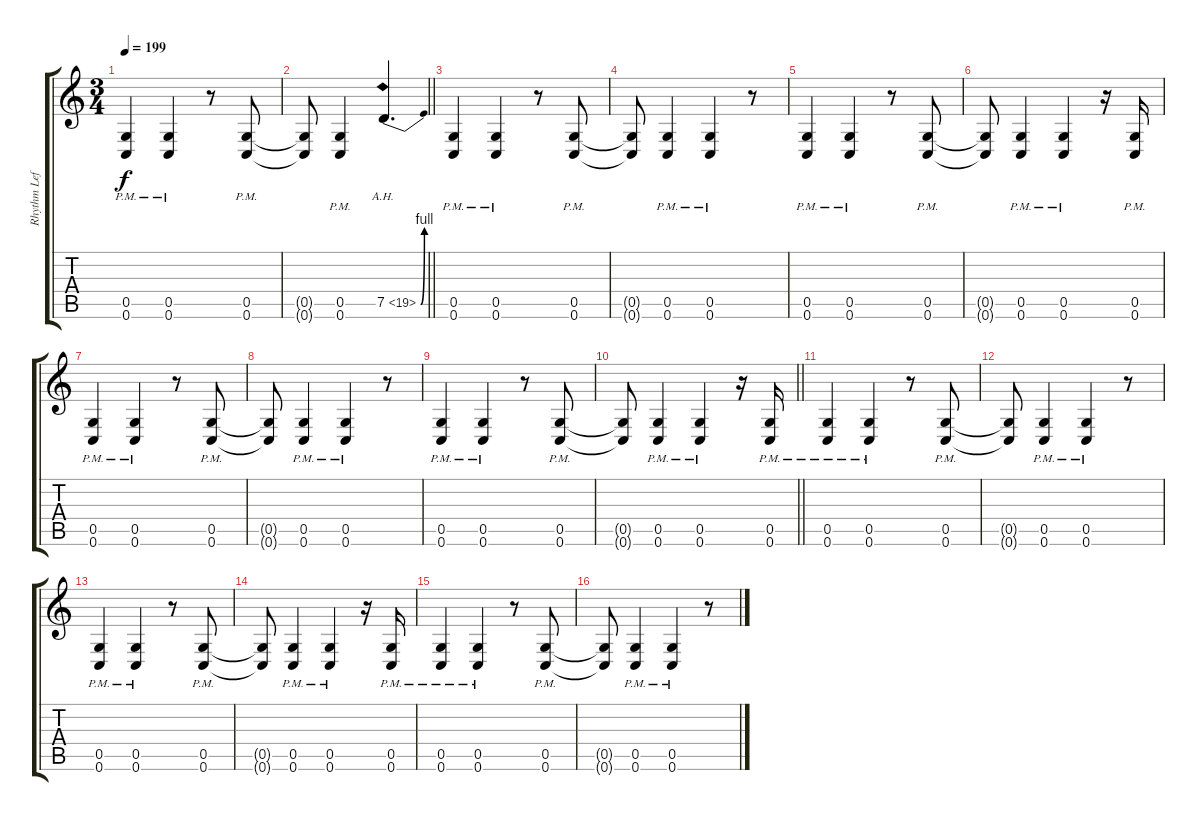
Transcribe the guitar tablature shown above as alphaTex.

\track ("Rhythm Left" "Rhythm Lef") {instrument distortionguitar}
\staff {score tabs}
\tuning (D4 A3 F3 C3 G2 C2) {hide}
\ts (3 4)
\tempo 199
\clef g2
\ks c
(0.5{pm} 0.6{pm}).4{dy f} (0.5{pm} 0.6{pm}).4 r.8 (0.5{pm} 0.6{pm}).8 |
\barLineRight lightlight
(0.5{t} 0.6{t}).8 (0.5{pm} 0.6{pm}).4 7.5{be (bend 0 0 60 4) ah 12}.4{d} |
\section ("" "")
(0.5{pm} 0.6{pm}).4 (0.5{pm} 0.6{pm}).4 r.8 (0.5{pm} 0.6{pm}).8 |
(0.5{t} 0.6{t}).8 (0.5{pm} 0.6{pm}).4 (0.5{pm} 0.6{pm}).4 r.8 |
(0.5{pm} 0.6{pm}).4 (0.5{pm} 0.6{pm}).4 r.8 (0.5{pm} 0.6{pm}).8 |
(0.5{t} 0.6{t}).8 (0.5{pm} 0.6{pm}).4 (0.5{pm} 0.6{pm}).4 r.16 (0.5{pm} 0.6{pm}).16 |
(0.5{pm} 0.6{pm}).4 (0.5{pm} 0.6{pm}).4 r.8 (0.5{pm} 0.6{pm}).8 |
(0.5{t} 0.6{t}).8 (0.5{pm} 0.6{pm}).4 (0.5{pm} 0.6{pm}).4 r.8 |
(0.5{pm} 0.6{pm}).4 (0.5{pm} 0.6{pm}).4 r.8 (0.5{pm} 0.6{pm}).8 |
\barLineRight lightlight
(0.5{t} 0.6{t}).8 (0.5{pm} 0.6{pm}).4 (0.5{pm} 0.6{pm}).4 r.16 (0.5{pm} 0.6{pm}).16 |
\section ("" "")
(0.5{pm} 0.6{pm}).4 (0.5{pm} 0.6{pm}).4 r.8 (0.5{pm} 0.6{pm}).8 |
(0.5{t} 0.6{t}).8 (0.5{pm} 0.6{pm}).4 (0.5{pm} 0.6{pm}).4 r.8 |
(0.5{pm} 0.6{pm}).4 (0.5{pm} 0.6{pm}).4 r.8 (0.5{pm} 0.6{pm}).8 |
(0.5{t} 0.6{t}).8 (0.5{pm} 0.6{pm}).4 (0.5{pm} 0.6{pm}).4 r.16 (0.5{pm} 0.6{pm}).16 |
(0.5{pm} 0.6{pm}).4 (0.5{pm} 0.6{pm}).4 r.8 (0.5{pm} 0.6{pm}).8 |
(0.5{t} 0.6{t}).8 (0.5{pm} 0.6{pm}).4 (0.5{pm} 0.6{pm}).4 r.8
